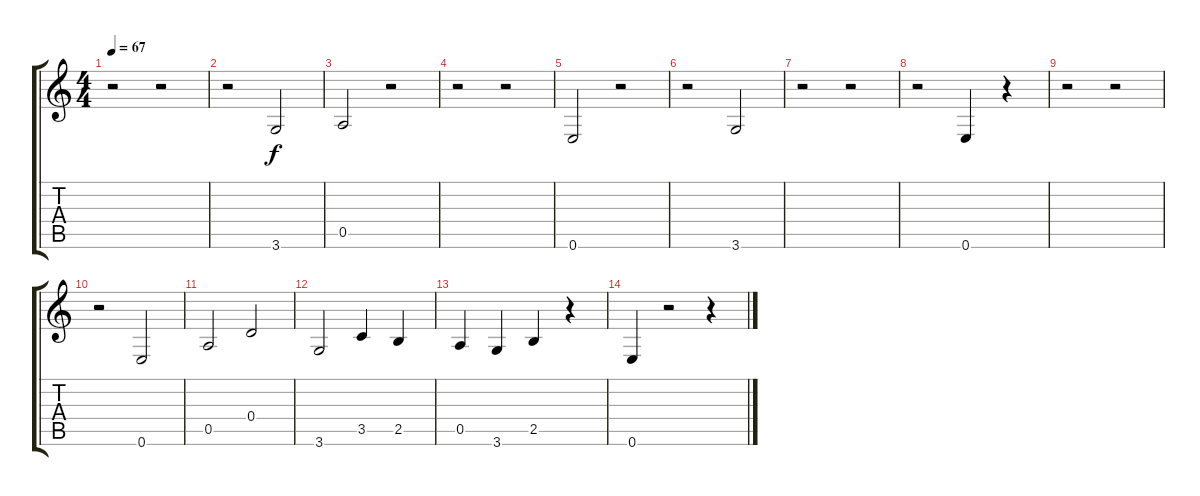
\track "" {instrument fretlessbass}
\staff {score tabs}
\tuning (E4 B3 G3 D3 A2 E2) {hide}
\ts (4 4)
\tempo 67
\clef g2
\ks c
r.2{dy f} r.2 |
r.2 3.6.2 |
0.5.2 r.2 |
r.2 r.2 |
0.6.2 r.2 |
r.2 3.6.2 |
r.2 r.2 |
r.2 0.6.4 r.4 |
r.2 r.2 |
r.2 0.6.2 |
0.5.2 0.4.2 |
3.6.2 3.5.4 2.5.4 |
0.5.4 3.6.4 2.5.4 r.4 |
0.6.4 r.2 r.4
